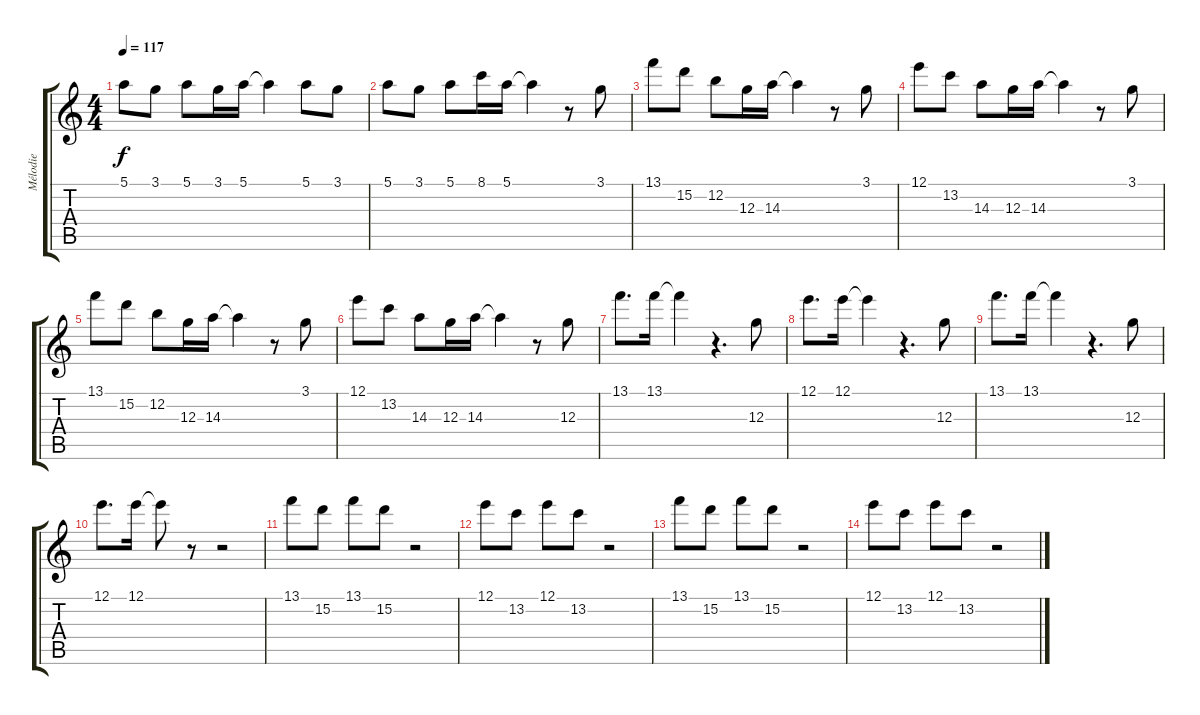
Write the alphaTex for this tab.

\track ("Mélodie" "Mélodie") {instrument overdrivenguitar}
\staff {score tabs}
\tuning (E4 B3 G3 D3 A2 E2) {hide}
\ts (4 4)
\tempo 117
\clef g2
\ks c
5.1.8{dy f} 3.1.8 5.1.8 3.1.16 5.1.16 5.1{t}.4 5.1.8 3.1.8 |
5.1.8 3.1.8 5.1.8 8.1.16 5.1.16 5.1{t}.4 r.8 3.1.8 |
13.1.8 15.2.8 12.2.8 12.3.16 14.3.16 14.3{t}.4 r.8 3.1.8 |
12.1.8 13.2.8 14.3.8 12.3.16 14.3.16 14.3{t}.4 r.8 3.1.8 |
13.1.8 15.2.8 12.2.8 12.3.16 14.3.16 14.3{t}.4 r.8 3.1.8 |
12.1.8 13.2.8 14.3.8 12.3.16 14.3.16 14.3{t}.4 r.8 12.3.8 |
13.1.8{d} 13.1.16 13.1{t}.4 r.4{d} 12.3.8 |
12.1.8{d} 12.1.16 12.1{t}.4 r.4{d} 12.3.8 |
13.1.8{d} 13.1.16 13.1{t}.4 r.4{d} 12.3.8 |
12.1.8{d} 12.1.16 12.1{t}.8 r.8 r.2 |
13.1.8 15.2.8 13.1.8 15.2.8 r.2 |
12.1.8 13.2.8 12.1.8 13.2.8 r.2 |
13.1.8 15.2.8 13.1.8 15.2.8 r.2 |
12.1.8 13.2.8 12.1.8 13.2.8 r.2
